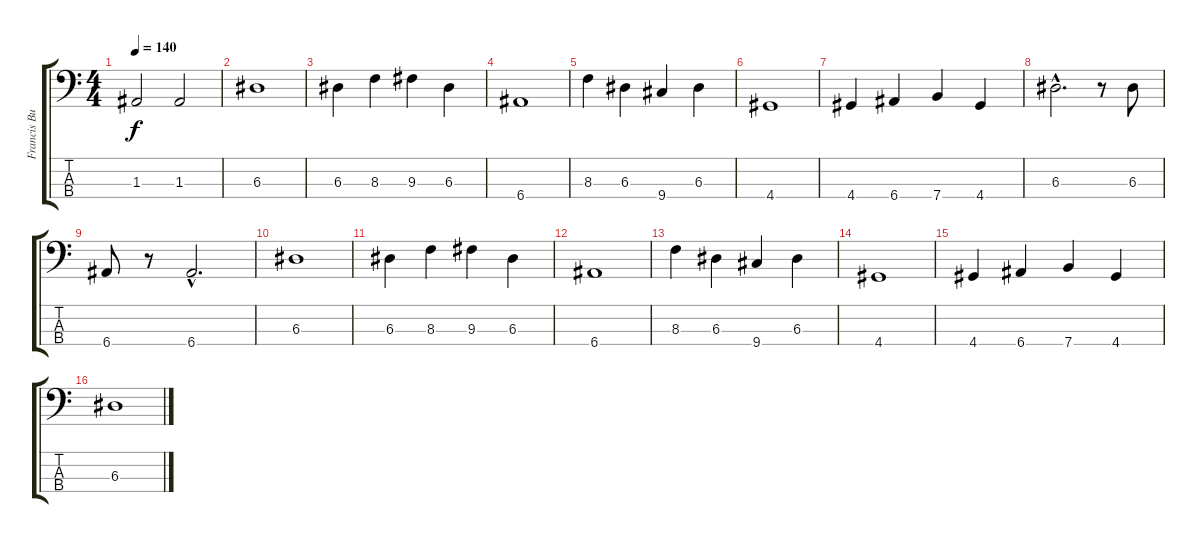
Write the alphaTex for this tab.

\track ("Francis Buchholtz" "Francis Bu") {instrument electricbassfinger}
\staff {score tabs}
\tuning (G2 D2 A1 E1) {hide}
\ts (4 4)
\tempo 140
\clef f4
\ks c
1.3.2{dy f} 1.3.2 |
6.3.1 |
6.3.4 8.3.4 9.3.4 6.3.4 |
6.4.1 |
8.3.4 6.3.4 9.4.4 6.3.4 |
4.4.1 |
4.4.4 6.4.4 7.4.4 4.4.4 |
6.3{hac}.2{d} r.8 6.3.8 |
6.4.8 r.8 6.4{hac}.2{d} |
6.3.1 |
6.3.4 8.3.4 9.3.4 6.3.4 |
6.4.1 |
8.3.4 6.3.4 9.4.4 6.3.4 |
4.4.1 |
4.4.4 6.4.4 7.4.4 4.4.4 |
6.3.1
